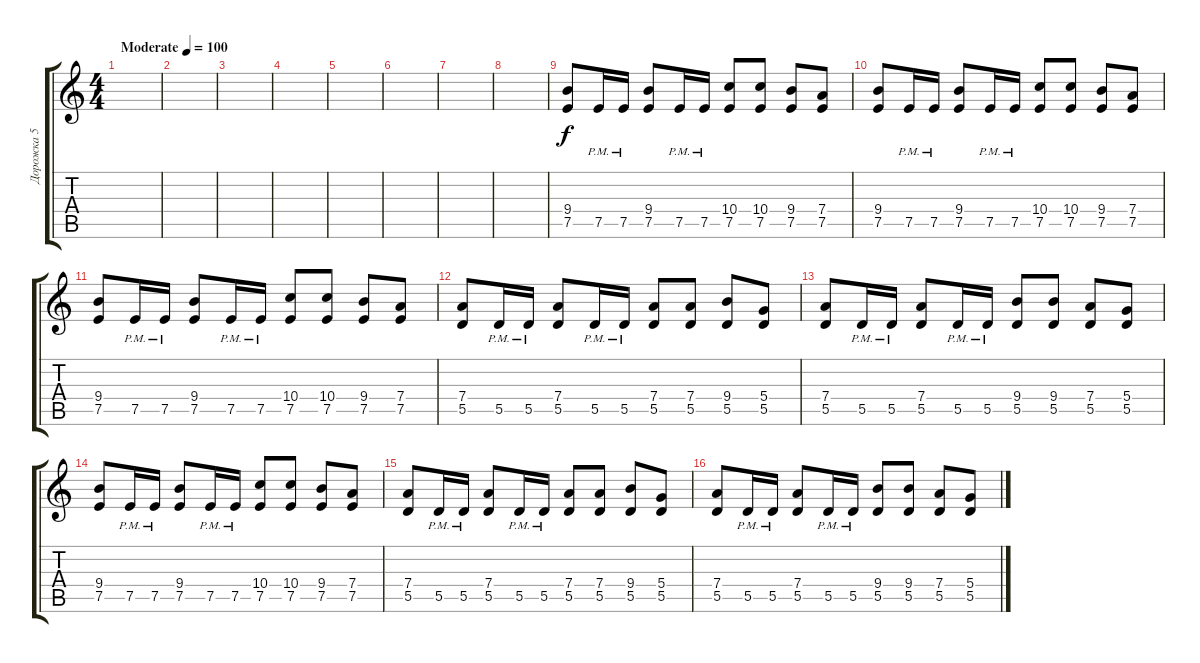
\track ("Дорожка 5" "Дорожка 5") {instrument distortionguitar}
\staff {score tabs}
\tuning (E4 B3 G3 D3 A2 E2) {hide}
\ts (4 4)
\tempo (100 "Moderate")
\clef g2
\ks c
|
|
|
|
|
|
|
|
(9.4 7.5).8 7.5{pm}.16 7.5{pm}.16 (9.4 7.5).8 7.5{pm}.16 7.5{pm}.16 (10.4 7.5).8 (10.4 7.5).8 (9.4 7.5).8 (7.4 7.5).8 |
(9.4 7.5).8 7.5{pm}.16 7.5{pm}.16 (9.4 7.5).8 7.5{pm}.16 7.5{pm}.16 (10.4 7.5).8 (10.4 7.5).8 (9.4 7.5).8 (7.4 7.5).8 |
(9.4 7.5).8 7.5{pm}.16 7.5{pm}.16 (9.4 7.5).8 7.5{pm}.16 7.5{pm}.16 (10.4 7.5).8 (10.4 7.5).8 (9.4 7.5).8 (7.4 7.5).8 |
(7.4 5.5).8 5.5{pm}.16 5.5{pm}.16 (7.4 5.5).8 5.5{pm}.16 5.5{pm}.16 (7.4 5.5).8 (7.4 5.5).8 (9.4 5.5).8 (5.4 5.5).8 |
(7.4 5.5).8 5.5{pm}.16 5.5{pm}.16 (7.4 5.5).8 5.5{pm}.16 5.5{pm}.16 (9.4 5.5).8 (9.4 5.5).8 (7.4 5.5).8 (5.4 5.5).8 |
(9.4 7.5).8 7.5{pm}.16 7.5{pm}.16 (9.4 7.5).8 7.5{pm}.16 7.5{pm}.16 (10.4 7.5).8 (10.4 7.5).8 (9.4 7.5).8 (7.4 7.5).8 |
(7.4 5.5).8 5.5{pm}.16 5.5{pm}.16 (7.4 5.5).8 5.5{pm}.16 5.5{pm}.16 (7.4 5.5).8 (7.4 5.5).8 (9.4 5.5).8 (5.4 5.5).8 |
(7.4 5.5).8 5.5{pm}.16 5.5{pm}.16 (7.4 5.5).8 5.5{pm}.16 5.5{pm}.16 (9.4 5.5).8 (9.4 5.5).8 (7.4 5.5).8 (5.4 5.5).8
